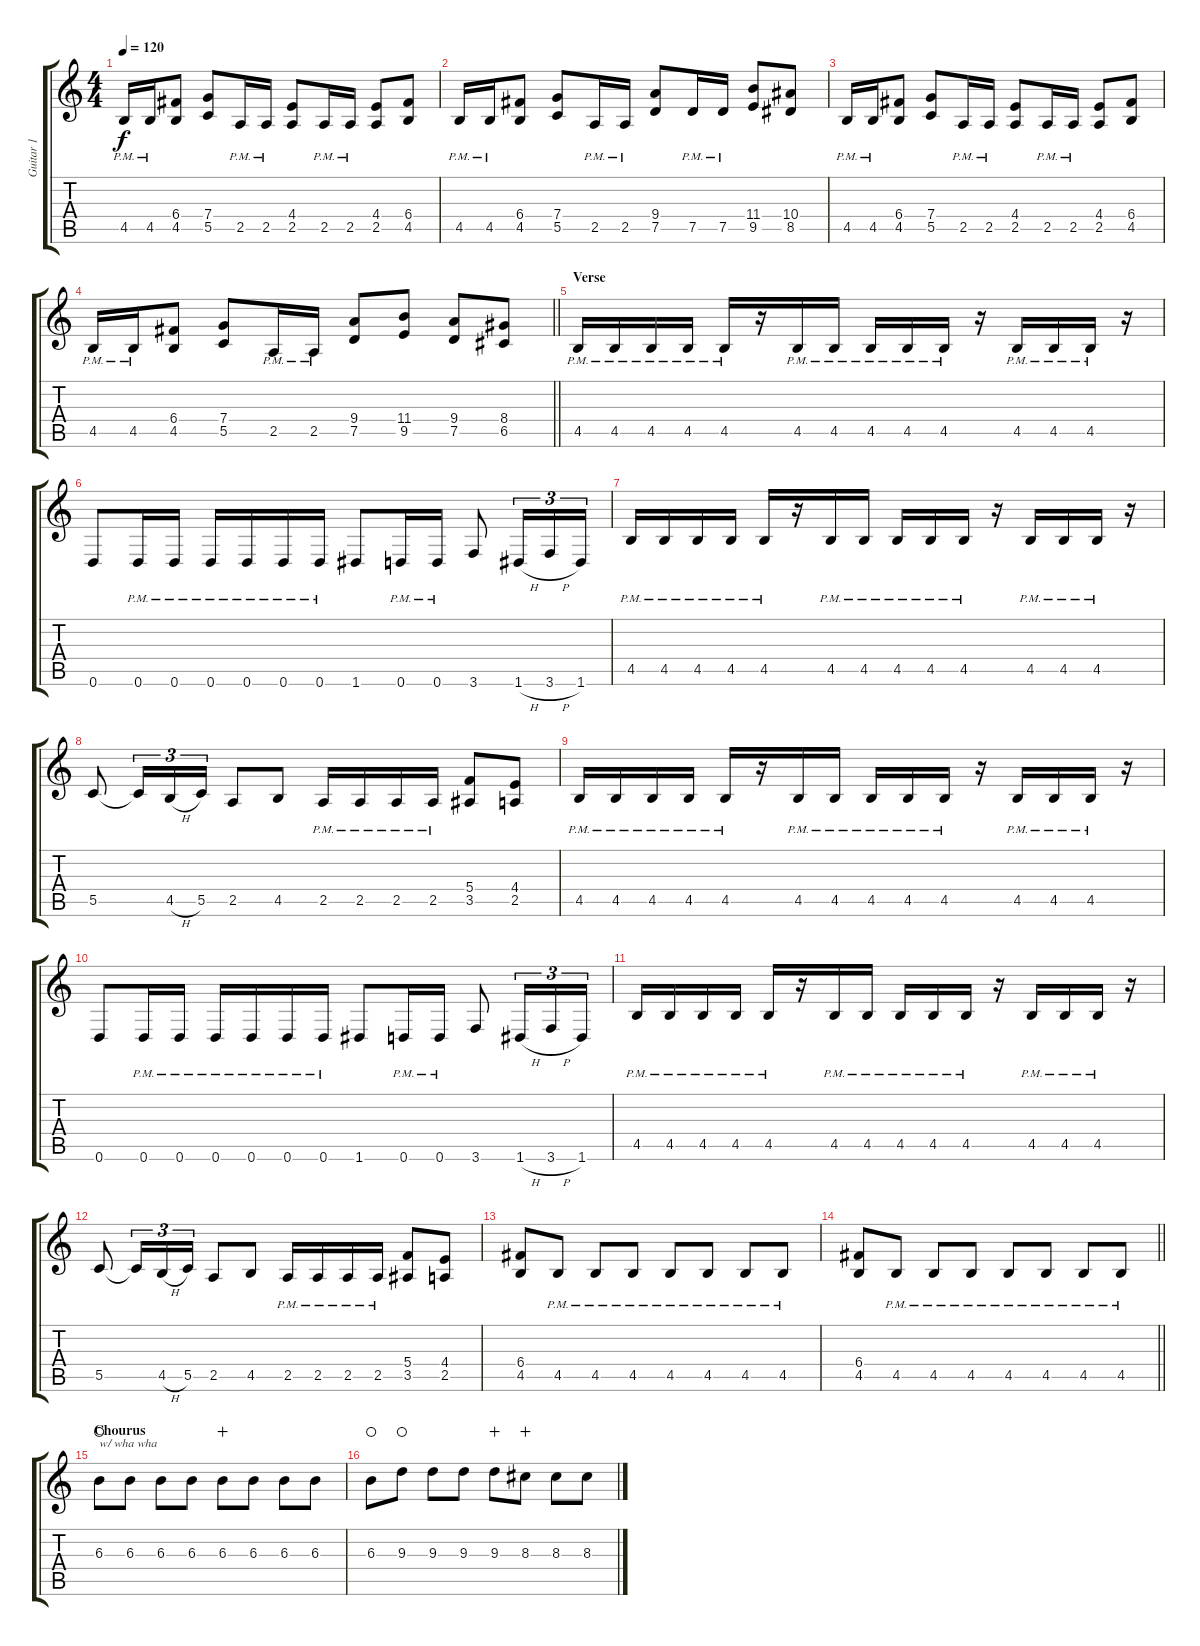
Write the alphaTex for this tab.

\track ("Guitar 1" "Guitar 1") {instrument distortionguitar}
\staff {score tabs}
\tuning (D4 A3 F3 C3 G2 D2) {hide}
\ts (4 4)
\tempo 120
\clef g2
\ks c
4.5{pm}.16{dy f} 4.5{pm}.16 (6.4 4.5).8 (7.4 5.5).8 2.5{pm}.16 2.5{pm}.16 (4.4 2.5).8 2.5{pm}.16 2.5{pm}.16 (4.4 2.5).8 (6.4 4.5).8 |
4.5{pm}.16 4.5{pm}.16 (6.4 4.5).8 (7.4 5.5).8 2.5{pm}.16 2.5{pm}.16 (9.4 7.5).8 7.5{pm}.16 7.5{pm}.16 (11.4 9.5).8 (10.4 8.5).8 |
4.5{pm}.16 4.5{pm}.16 (6.4 4.5).8 (7.4 5.5).8 2.5{pm}.16 2.5{pm}.16 (4.4 2.5).8 2.5{pm}.16 2.5{pm}.16 (4.4 2.5).8 (6.4 4.5).8 |
\barLineRight lightlight
4.5{pm}.16 4.5{pm}.16 (6.4 4.5).8 (7.4 5.5).8 2.5{pm}.16 2.5{pm}.16 (9.4 7.5).8 (11.4 9.5).8 (9.4 7.5).8 (8.4 6.5).8 |
\section ("" "Verse")
4.5{pm}.16 4.5{pm}.16 4.5{pm}.16 4.5{pm}.16 4.5{pm}.16 r.16 4.5{pm}.16 4.5{pm}.16 4.5{pm}.16 4.5{pm}.16 4.5{pm}.16 r.16 4.5{pm}.16 4.5{pm}.16 4.5{pm}.16 r.16 |
0.6.8 0.6{pm}.16 0.6{pm}.16 0.6{pm}.16 0.6{pm}.16 0.6{pm}.16 0.6{pm}.16 1.6.8 0.6{pm}.16 0.6{pm}.16 3.6.8 1.6{h}.16{tu (3 2)} 3.6{h}.16{tu (3 2)} 1.6.16{tu (3 2)} |
4.5{pm}.16 4.5{pm}.16 4.5{pm}.16 4.5{pm}.16 4.5{pm}.16 r.16 4.5{pm}.16 4.5{pm}.16 4.5{pm}.16 4.5{pm}.16 4.5{pm}.16 r.16 4.5{pm}.16 4.5{pm}.16 4.5{pm}.16 r.16 |
5.5.8 5.5{t}.16{tu (3 2)} 4.5{h}.16{tu (3 2)} 5.5.16{tu (3 2)} 2.5.8 4.5.8 2.5{pm}.16 2.5{pm}.16 2.5{pm}.16 2.5{pm}.16 (5.4 3.5).8 (4.4 2.5).8 |
4.5{pm}.16 4.5{pm}.16 4.5{pm}.16 4.5{pm}.16 4.5{pm}.16 r.16 4.5{pm}.16 4.5{pm}.16 4.5{pm}.16 4.5{pm}.16 4.5{pm}.16 r.16 4.5{pm}.16 4.5{pm}.16 4.5{pm}.16 r.16 |
0.6.8 0.6{pm}.16 0.6{pm}.16 0.6{pm}.16 0.6{pm}.16 0.6{pm}.16 0.6{pm}.16 1.6.8 0.6{pm}.16 0.6{pm}.16 3.6.8 1.6{h}.16{tu (3 2)} 3.6{h}.16{tu (3 2)} 1.6.16{tu (3 2)} |
4.5{pm}.16 4.5{pm}.16 4.5{pm}.16 4.5{pm}.16 4.5{pm}.16 r.16 4.5{pm}.16 4.5{pm}.16 4.5{pm}.16 4.5{pm}.16 4.5{pm}.16 r.16 4.5{pm}.16 4.5{pm}.16 4.5{pm}.16 r.16 |
5.5.8 5.5{t}.16{tu (3 2)} 4.5{h}.16{tu (3 2)} 5.5.16{tu (3 2)} 2.5.8 4.5.8 2.5{pm}.16 2.5{pm}.16 2.5{pm}.16 2.5{pm}.16 (5.4 3.5).8 (4.4 2.5).8 |
(6.4 4.5).8 4.5{pm}.8 4.5{pm}.8 4.5{pm}.8 4.5{pm}.8 4.5{pm}.8 4.5{pm}.8 4.5{pm}.8 |
\barLineRight lightlight
(6.4 4.5).8 4.5{pm}.8 4.5{pm}.8 4.5{pm}.8 4.5{pm}.8 4.5{pm}.8 4.5{pm}.8 4.5{pm}.8 |
\section ("" "Chourus")
6.3.8{txt "w/ wha wha" volume 16 waho} 6.3.8 6.3.8 6.3.8 6.3.8{wahc} 6.3.8 6.3.8 6.3.8 |
6.3.8{waho} 9.3.8{waho} 9.3.8 9.3.8 9.3.8{wahc} 8.3.8{wahc} 8.3.8 8.3.8
